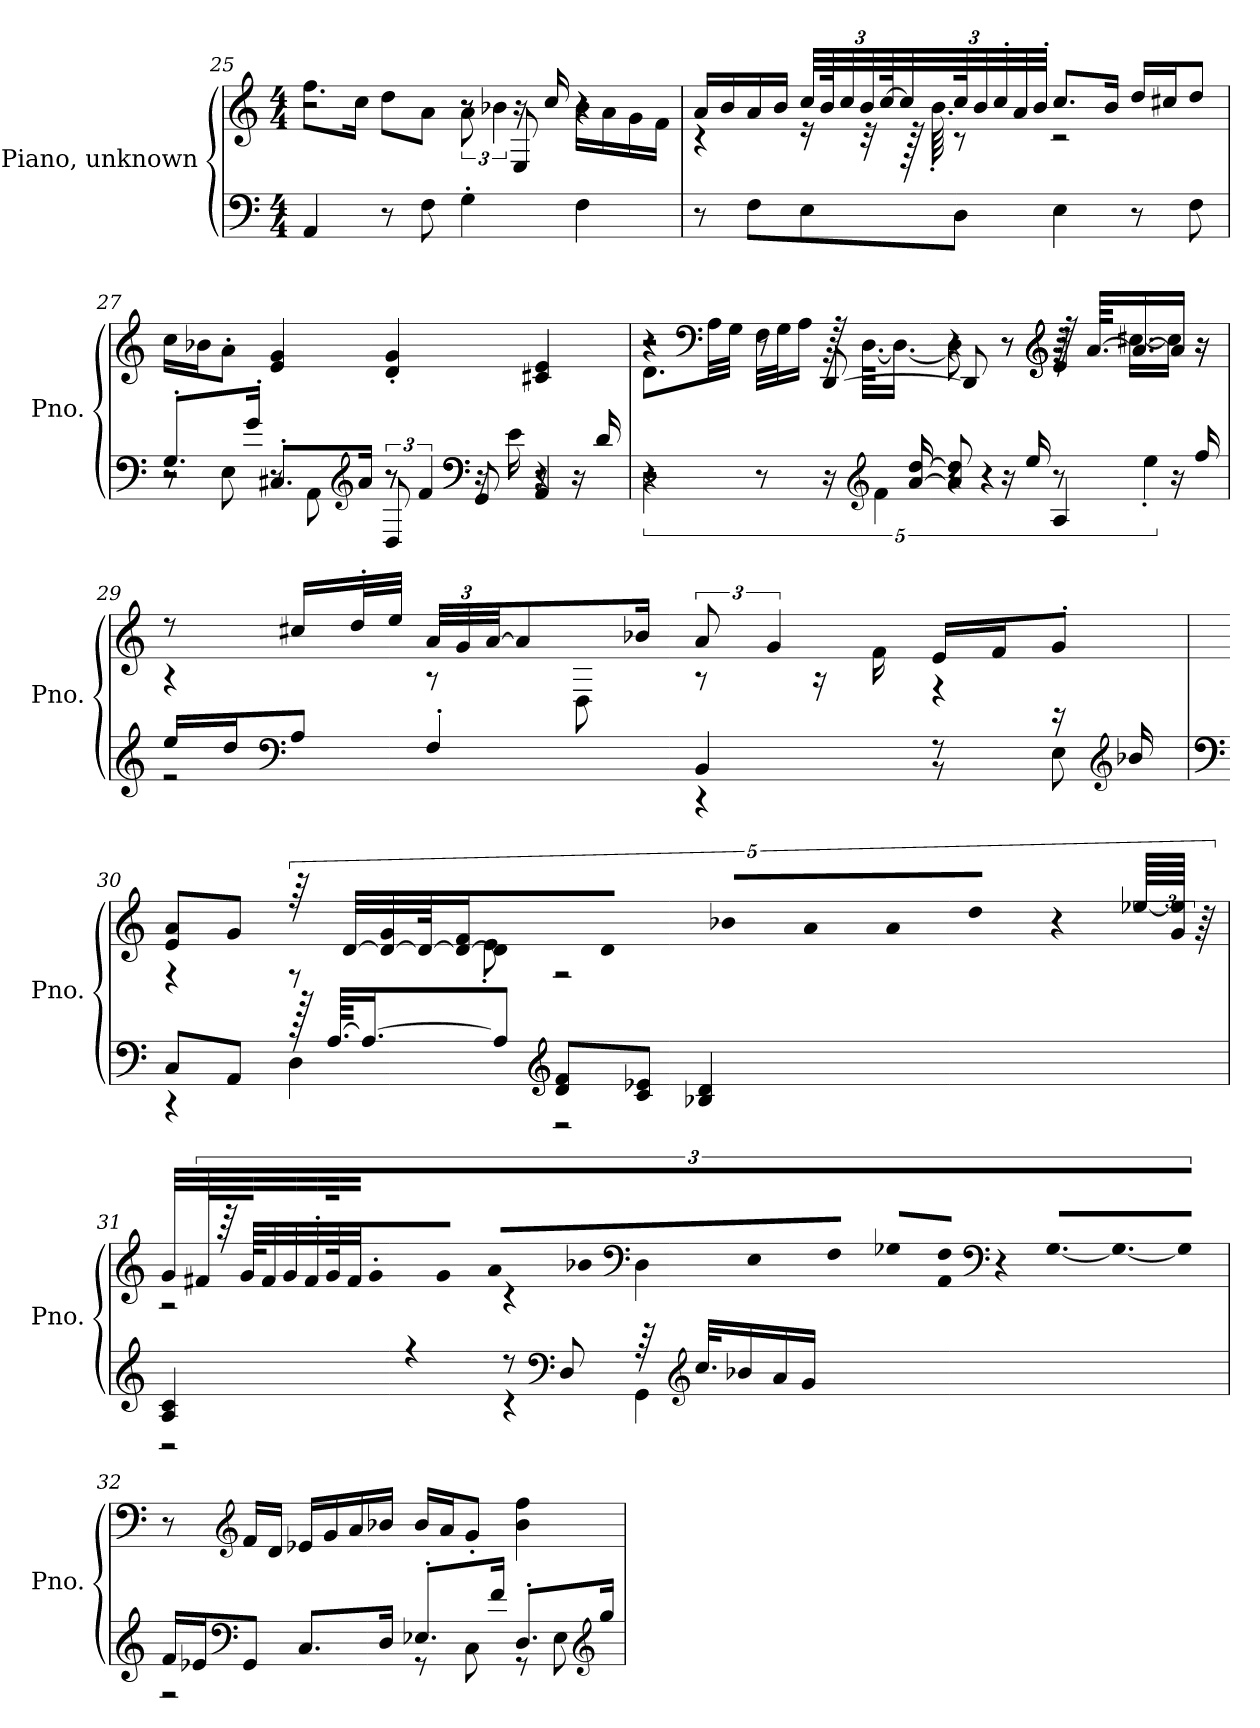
**kern	**kern
*part1	*part1
*staff2	*staff1
*I"Piano, unknown	*
*I'Pno.	*
!!LO:LB:g=z
*clefF4	*clefG2
*k[]	*k[]
*M4/4	*M4/4
=25	=25
*	*^
*	*	*^
4AA/	2r	8.ff\L	2r
.	.	16cc\Jk	.
8r	.	8dd\L	.
8F\	.	8a\J	.
4G'\	8r	12a\	8r
.	.	6b-X\	.
.	16r	.	8E/
.	16cc/	.	.
4F\	4r	16b-\LL	4r
.	.	16a\	.
.	.	16g\	.
.	.	16f\JJ	.
*	*	*v	*v
=26	=26	=26
8r	16a/LL	4r
.	16b/	.
8F\L	16a/	.
.	16b/JJ	.
8E\	32cc/LLL	16r
*	*Xbrackettup	*
.	96b/K	.
.	48cc/	.
.	48b/	32r
.	[96cc/K	.
.	32cc/]	128r
.	.	64.b'\
8D\J	96cc/K	8r
.	48b/	.
.	32cc'/	.
.	32a/	.
.	32b'/JJJ	.
4E\	8.cc/L	2r
.	16b/Jk	.
8r	16dd/LL	.
.	16cc#X/J	.
8F\	8dd/J	.
*	*v	*v
!!LO:LB:g=z
=27	=27
*^	*
*	*^	*
8.G'/L	8r	2r	16cc\LL
.	.	.	16b-X\J
.	8E\	.	8a'\J
16g'/Jk	.	.	.
8.C#X'/L	8r	.	4e/ 4g/
.	8AA\	.	.
*clefG2	*	*	*
16a/Jk	.	.	.
12D/	8r	8r	4d/' 4g/'
6f/	.	.	.
*clefF4	*	*	*
.	16r	8GG/	.
.	16e\	.	.
8r	4r	4AA/	4c#X/ 4e/
16r	.	.	.
16d/	.	.	.
!!LO:PB:g=z
=28	=28	=28	=28
*	*	*	*^
*	*	*	*	*^
4r	5%2D\	2r	2r	8.d\L	4r
*	*	*	*clefF4	*	*
.	.	.	.	32A\LL	.
.	.	.	.	32G\JJJ	.
8r	.	.	.	32F\LLL	8r
.	.	.	.	32G\J	.
.	.	.	.	16A\JJ	.
16r	.	.	.	128r	[8DD/
.	.	.	.	[64.D\KKLL	.
*clefG2	*	*	*	*	*
.	5f\	.	.	.	.
.	.	.	.	16.D\JJ_	.
[16a/ [16dd/	.	.	.	.	.
8a/] 8dd/]	.	4r	4r	8D\]	8DD/]
.	5r	.	.	.	.
16r	.	.	.	8r	8r
16ee/	.	.	.	.	.
*	*	*	*clefG2	*	*
8r	.	4A/	128r	32r	4e/
.	.	.	[64.a/KKLL	.	.
.	.	.	16.a/_	[16.cc#X\LL	.
.	5ee'\	.	.	.	.
16r	.	.	16a/JJ]	16cc#\JJ]	.
16ff/	.	.	16r	16r	.
*	*v	*v	*	*	*
*	*	*	*v	*v
!!LO:LB:g=z
=29	=29	=29	=29
16ee/LL	2r	8r	4r
16dd/J	.	.	.
*clefF4	*	*	*
8A/J	.	16cc#X/LL	.
.	.	32dd'/L	.
.	.	32ee/JJJ	.
4F'/	.	48a/LLL	8r
.	.	48g/	.
.	.	[48a/JJ	.
.	.	8a/]	.
.	.	.	8D\
.	.	16b-X/Jk	.
*	*	*brackettup	*
4BB/	4r	12a/	8r
.	.	6g/	.
.	.	.	16r
.	.	.	16f\
8r	8r	16e/LL	4r
.	.	16f/J	.
16r	8E\	8g'/J	.
*clefG2	*	*	*
16b-X/	.	.	.
!!LO:LB:g=z	!!
=30	=30	=30	=30
*clefF4	*	*	*
8C/L	4r	8e/ 8a/L	4r
8AA/J	.	8g/J	.
128r	4D\	80r	8r
[64.A/KKLL	.	.	.
.	.	[40d/LLL	.
16.A/J_	.	.	.
.	.	40d/_ 40g/	.
.	.	80d/JK_	.
.	.	20d/_ 20f/	.
8A/J]	.	16d/]	8e'\
.	.	16d/JJ	.
*clefG2	*	*	*
8d/ 8f/L	2r	8b-X/L	2r
8c/ 8e-X/J	.	8a/	.
4B-X/ 4d/	.	8a/	.
.	.	16dd/Jk	.
.	.	32r	.
.	.	[96ee-X/LLLL	.
.	.	96g/ 96ee-/]JJJJ	.
.	.	96r	.
!!LO:LB:g=z	!!
=31	=31	=31	=31
4A/ 4c/	2r	32g/LLL	2r
.	.	96f#X/JJJk	.
.	.	96r	.
.	.	96g/KLLL	.
*	*	*Xbrackettup	*
.	.	48f#/	.
.	.	48g/	.
.	.	48f#'/	.
.	.	96g/K	.
.	.	48f#/	.
.	.	32g'/J	.
.	.	16g/JJ	.
4r	.	16a/LL	.
.	.	16b-X/	.
.	.	16cc/	.
.	.	16dd/JJ	.
8r	4r	8ee-X/L	4r
*clefF4	*	*	*
8D/	.	8f#/ 8dd/J	.
*	*	*clefF4	*
64r	4GG\	128r	4D\
.	.	[64.G/KKLL	.
*clefG2	*	*	*
32.cc/KLL	.	.	.
.	.	16.G/J_	.
16b-X/	.	.	.
16a/	.	8G/J]	.
16g/JJ	.	.	.
*	*	*v	*v
!!LO:LB:g=z
=32	=32	=32
16f/LL	2r	8r
16e-X/J	.	.
*clefF4	*	*clefG2
8GG/J	.	16f/LL
.	.	16d/JJ
8.C/L	.	16e-X/LL
.	.	16g/
.	.	16a/
16D/Jk	.	16b-X/JJ
8.E-X'/L	8r	16b-/LL
.	.	16a/J
.	8C\	8g'/J
16f/Jk	.	.
8.D'/L	8r	4b-\ 4ff\
.	8E-\	.
*clefG2	*	*
16gg/Jk	.	.
*v	*v	*
=	=
*-	*-
